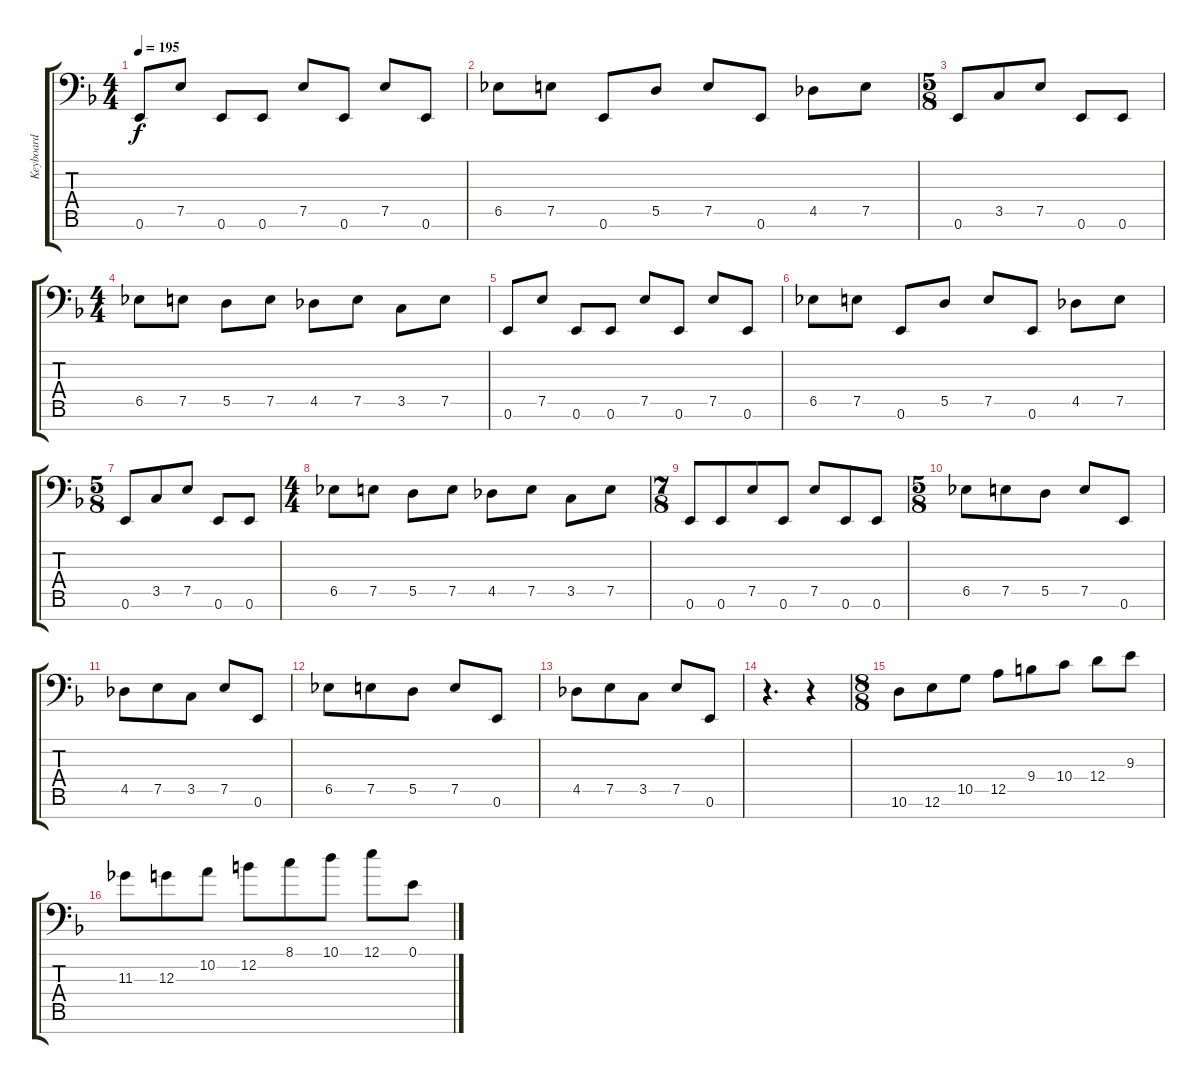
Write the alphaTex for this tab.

\track ("Keyboard" "Keyboard") {instrument stringensemble1}
\staff {score tabs}
\tuning (E4 B3 G3 D3 A2 E2 D1) {hide}
\ts (4 4)
\tempo 195
\clef f4
\ks f
0.6.8{dy f} 7.5.8 0.6.8 0.6.8 7.5.8 0.6.8 7.5.8 0.6.8 |
6.5.8 7.5.8 0.6.8 5.5.8 7.5.8 0.6.8 4.5.8 7.5.8 |
\ts (5 8)
0.6.8 3.5.8 7.5.8 0.6.8 0.6.8 |
\ts (4 4)
6.5.8 7.5.8 5.5.8 7.5.8 4.5.8 7.5.8 3.5.8 7.5.8 |
0.6.8 7.5.8 0.6.8 0.6.8 7.5.8 0.6.8 7.5.8 0.6.8 |
6.5.8 7.5.8 0.6.8 5.5.8 7.5.8 0.6.8 4.5.8 7.5.8 |
\ts (5 8)
0.6.8 3.5.8 7.5.8 0.6.8 0.6.8 |
\ts (4 4)
6.5.8 7.5.8 5.5.8 7.5.8 4.5.8 7.5.8 3.5.8 7.5.8 |
\ts (7 8)
0.6.8 0.6.8 7.5.8 0.6.8 7.5.8 0.6.8 0.6.8 |
\ts (5 8)
6.5.8 7.5.8 5.5.8 7.5.8 0.6.8 |
4.5.8 7.5.8 3.5.8 7.5.8 0.6.8 |
6.5.8 7.5.8 5.5.8 7.5.8 0.6.8 |
4.5.8 7.5.8 3.5.8 7.5.8 0.6.8 |
r.4{d instrument lead1square} r.4 |
\ts (8 8)
10.6.8 12.6.8 10.5.8 12.5.8 9.4.8 10.4.8 12.4.8 9.3.8 |
11.3.8 12.3.8 10.2.8 12.2.8 8.1.8 10.1.8 12.1.8 0.1.8
